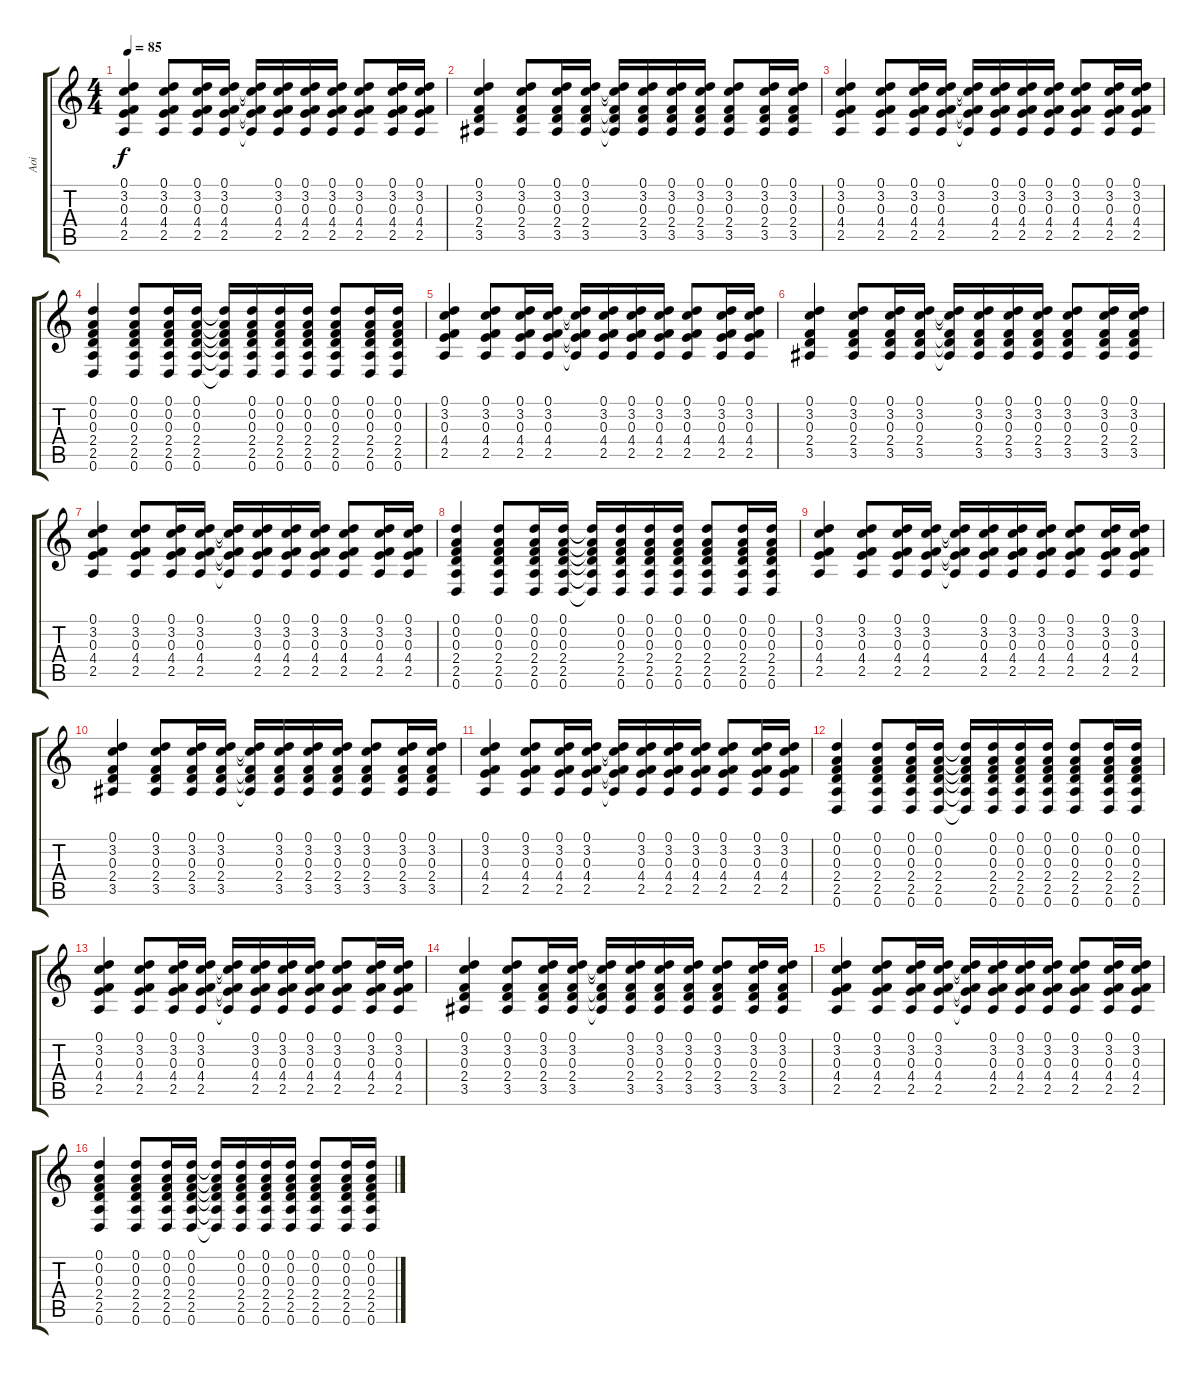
\track ("Aoi" "Aoi") {instrument acousticguitarsteel}
\staff {score tabs}
\tuning (D4 A3 F3 C3 G2 D2) {hide}
\ts (4 4)
\tempo 85
\clef g2
\ks c
(0.1 3.2 0.3 4.4 2.5).4{dy f} (0.1 3.2 0.3 4.4 2.5).8 (0.1 3.2 0.3 4.4 2.5).16 (0.1 3.2 0.3 4.4 2.5).16 (0.1{t} 3.2{t} 0.3{t} 4.4{t} 2.5{t}).16 (0.1 3.2 0.3 4.4 2.5).16 (0.1 3.2 0.3 4.4 2.5).16 (0.1 3.2 0.3 4.4 2.5).16 (0.1 3.2 0.3 4.4 2.5).8 (0.1 3.2 0.3 4.4 2.5).16 (0.1 3.2 0.3 4.4 2.5).16 |
(0.1 3.2 0.3 2.4 3.5).4 (0.1 3.2 0.3 2.4 3.5).8 (0.1 3.2 0.3 2.4 3.5).16 (0.1 3.2 0.3 2.4 3.5).16 (0.1{t} 3.2{t} 0.3{t} 2.4{t} 3.5{t}).16 (0.1 3.2 0.3 2.4 3.5).16 (0.1 3.2 0.3 2.4 3.5).16 (0.1 3.2 0.3 2.4 3.5).16 (0.1 3.2 0.3 2.4 3.5).8 (0.1 3.2 0.3 2.4 3.5).16 (0.1 3.2 0.3 2.4 3.5).16 |
(0.1 3.2 0.3 4.4 2.5).4 (0.1 3.2 0.3 4.4 2.5).8 (0.1 3.2 0.3 4.4 2.5).16 (0.1 3.2 0.3 4.4 2.5).16 (0.1{t} 3.2{t} 0.3{t} 4.4{t} 2.5{t}).16 (0.1 3.2 0.3 4.4 2.5).16 (0.1 3.2 0.3 4.4 2.5).16 (0.1 3.2 0.3 4.4 2.5).16 (0.1 3.2 0.3 4.4 2.5).8 (0.1 3.2 0.3 4.4 2.5).16 (0.1 3.2 0.3 4.4 2.5).16 |
(0.1 0.2 0.3 2.4 2.5 0.6).4 (0.1 0.2 0.3 2.4 2.5 0.6).8 (0.1 0.2 0.3 2.4 2.5 0.6).16 (0.1 0.2 0.3 2.4 2.5 0.6).16 (0.1{t} 0.2{t} 0.3{t} 2.4{t} 2.5{t} 0.6{t}).16 (0.1 0.2 0.3 2.4 2.5 0.6).16 (0.1 0.2 0.3 2.4 2.5 0.6).16 (0.1 0.2 0.3 2.4 2.5 0.6).16 (0.1 0.2 0.3 2.4 2.5 0.6).8 (0.1 0.2 0.3 2.4 2.5 0.6).16 (0.1 0.2 0.3 2.4 2.5 0.6).16 |
(0.1 3.2 0.3 4.4 2.5).4 (0.1 3.2 0.3 4.4 2.5).8 (0.1 3.2 0.3 4.4 2.5).16 (0.1 3.2 0.3 4.4 2.5).16 (0.1{t} 3.2{t} 0.3{t} 4.4{t} 2.5{t}).16 (0.1 3.2 0.3 4.4 2.5).16 (0.1 3.2 0.3 4.4 2.5).16 (0.1 3.2 0.3 4.4 2.5).16 (0.1 3.2 0.3 4.4 2.5).8 (0.1 3.2 0.3 4.4 2.5).16 (0.1 3.2 0.3 4.4 2.5).16 |
(0.1 3.2 0.3 2.4 3.5).4 (0.1 3.2 0.3 2.4 3.5).8 (0.1 3.2 0.3 2.4 3.5).16 (0.1 3.2 0.3 2.4 3.5).16 (0.1{t} 3.2{t} 0.3{t} 2.4{t} 3.5{t}).16 (0.1 3.2 0.3 2.4 3.5).16 (0.1 3.2 0.3 2.4 3.5).16 (0.1 3.2 0.3 2.4 3.5).16 (0.1 3.2 0.3 2.4 3.5).8 (0.1 3.2 0.3 2.4 3.5).16 (0.1 3.2 0.3 2.4 3.5).16 |
(0.1 3.2 0.3 4.4 2.5).4 (0.1 3.2 0.3 4.4 2.5).8 (0.1 3.2 0.3 4.4 2.5).16 (0.1 3.2 0.3 4.4 2.5).16 (0.1{t} 3.2{t} 0.3{t} 4.4{t} 2.5{t}).16 (0.1 3.2 0.3 4.4 2.5).16 (0.1 3.2 0.3 4.4 2.5).16 (0.1 3.2 0.3 4.4 2.5).16 (0.1 3.2 0.3 4.4 2.5).8 (0.1 3.2 0.3 4.4 2.5).16 (0.1 3.2 0.3 4.4 2.5).16 |
(0.1 0.2 0.3 2.4 2.5 0.6).4 (0.1 0.2 0.3 2.4 2.5 0.6).8 (0.1 0.2 0.3 2.4 2.5 0.6).16 (0.1 0.2 0.3 2.4 2.5 0.6).16 (0.1{t} 0.2{t} 0.3{t} 2.4{t} 2.5{t} 0.6{t}).16 (0.1 0.2 0.3 2.4 2.5 0.6).16 (0.1 0.2 0.3 2.4 2.5 0.6).16 (0.1 0.2 0.3 2.4 2.5 0.6).16 (0.1 0.2 0.3 2.4 2.5 0.6).8 (0.1 0.2 0.3 2.4 2.5 0.6).16 (0.1 0.2 0.3 2.4 2.5 0.6).16 |
(0.1 3.2 0.3 4.4 2.5).4 (0.1 3.2 0.3 4.4 2.5).8 (0.1 3.2 0.3 4.4 2.5).16 (0.1 3.2 0.3 4.4 2.5).16 (0.1{t} 3.2{t} 0.3{t} 4.4{t} 2.5{t}).16 (0.1 3.2 0.3 4.4 2.5).16 (0.1 3.2 0.3 4.4 2.5).16 (0.1 3.2 0.3 4.4 2.5).16 (0.1 3.2 0.3 4.4 2.5).8 (0.1 3.2 0.3 4.4 2.5).16 (0.1 3.2 0.3 4.4 2.5).16 |
(0.1 3.2 0.3 2.4 3.5).4 (0.1 3.2 0.3 2.4 3.5).8 (0.1 3.2 0.3 2.4 3.5).16 (0.1 3.2 0.3 2.4 3.5).16 (0.1{t} 3.2{t} 0.3{t} 2.4{t} 3.5{t}).16 (0.1 3.2 0.3 2.4 3.5).16 (0.1 3.2 0.3 2.4 3.5).16 (0.1 3.2 0.3 2.4 3.5).16 (0.1 3.2 0.3 2.4 3.5).8 (0.1 3.2 0.3 2.4 3.5).16 (0.1 3.2 0.3 2.4 3.5).16 |
(0.1 3.2 0.3 4.4 2.5).4 (0.1 3.2 0.3 4.4 2.5).8 (0.1 3.2 0.3 4.4 2.5).16 (0.1 3.2 0.3 4.4 2.5).16 (0.1{t} 3.2{t} 0.3{t} 4.4{t} 2.5{t}).16 (0.1 3.2 0.3 4.4 2.5).16 (0.1 3.2 0.3 4.4 2.5).16 (0.1 3.2 0.3 4.4 2.5).16 (0.1 3.2 0.3 4.4 2.5).8 (0.1 3.2 0.3 4.4 2.5).16 (0.1 3.2 0.3 4.4 2.5).16 |
(0.1 0.2 0.3 2.4 2.5 0.6).4 (0.1 0.2 0.3 2.4 2.5 0.6).8 (0.1 0.2 0.3 2.4 2.5 0.6).16 (0.1 0.2 0.3 2.4 2.5 0.6).16 (0.1{t} 0.2{t} 0.3{t} 2.4{t} 2.5{t} 0.6{t}).16 (0.1 0.2 0.3 2.4 2.5 0.6).16 (0.1 0.2 0.3 2.4 2.5 0.6).16 (0.1 0.2 0.3 2.4 2.5 0.6).16 (0.1 0.2 0.3 2.4 2.5 0.6).8 (0.1 0.2 0.3 2.4 2.5 0.6).16 (0.1 0.2 0.3 2.4 2.5 0.6).16 |
(0.1 3.2 0.3 4.4 2.5).4 (0.1 3.2 0.3 4.4 2.5).8 (0.1 3.2 0.3 4.4 2.5).16 (0.1 3.2 0.3 4.4 2.5).16 (0.1{t} 3.2{t} 0.3{t} 4.4{t} 2.5{t}).16 (0.1 3.2 0.3 4.4 2.5).16 (0.1 3.2 0.3 4.4 2.5).16 (0.1 3.2 0.3 4.4 2.5).16 (0.1 3.2 0.3 4.4 2.5).8 (0.1 3.2 0.3 4.4 2.5).16 (0.1 3.2 0.3 4.4 2.5).16 |
(0.1 3.2 0.3 2.4 3.5).4 (0.1 3.2 0.3 2.4 3.5).8 (0.1 3.2 0.3 2.4 3.5).16 (0.1 3.2 0.3 2.4 3.5).16 (0.1{t} 3.2{t} 0.3{t} 2.4{t} 3.5{t}).16 (0.1 3.2 0.3 2.4 3.5).16 (0.1 3.2 0.3 2.4 3.5).16 (0.1 3.2 0.3 2.4 3.5).16 (0.1 3.2 0.3 2.4 3.5).8 (0.1 3.2 0.3 2.4 3.5).16 (0.1 3.2 0.3 2.4 3.5).16 |
(0.1 3.2 0.3 4.4 2.5).4 (0.1 3.2 0.3 4.4 2.5).8 (0.1 3.2 0.3 4.4 2.5).16 (0.1 3.2 0.3 4.4 2.5).16 (0.1{t} 3.2{t} 0.3{t} 4.4{t} 2.5{t}).16 (0.1 3.2 0.3 4.4 2.5).16 (0.1 3.2 0.3 4.4 2.5).16 (0.1 3.2 0.3 4.4 2.5).16 (0.1 3.2 0.3 4.4 2.5).8 (0.1 3.2 0.3 4.4 2.5).16 (0.1 3.2 0.3 4.4 2.5).16 |
(0.1 0.2 0.3 2.4 2.5 0.6).4 (0.1 0.2 0.3 2.4 2.5 0.6).8 (0.1 0.2 0.3 2.4 2.5 0.6).16 (0.1 0.2 0.3 2.4 2.5 0.6).16 (0.1{t} 0.2{t} 0.3{t} 2.4{t} 2.5{t} 0.6{t}).16 (0.1 0.2 0.3 2.4 2.5 0.6).16 (0.1 0.2 0.3 2.4 2.5 0.6).16 (0.1 0.2 0.3 2.4 2.5 0.6).16 (0.1 0.2 0.3 2.4 2.5 0.6).8 (0.1 0.2 0.3 2.4 2.5 0.6).16 (0.1 0.2 0.3 2.4 2.5 0.6).16
